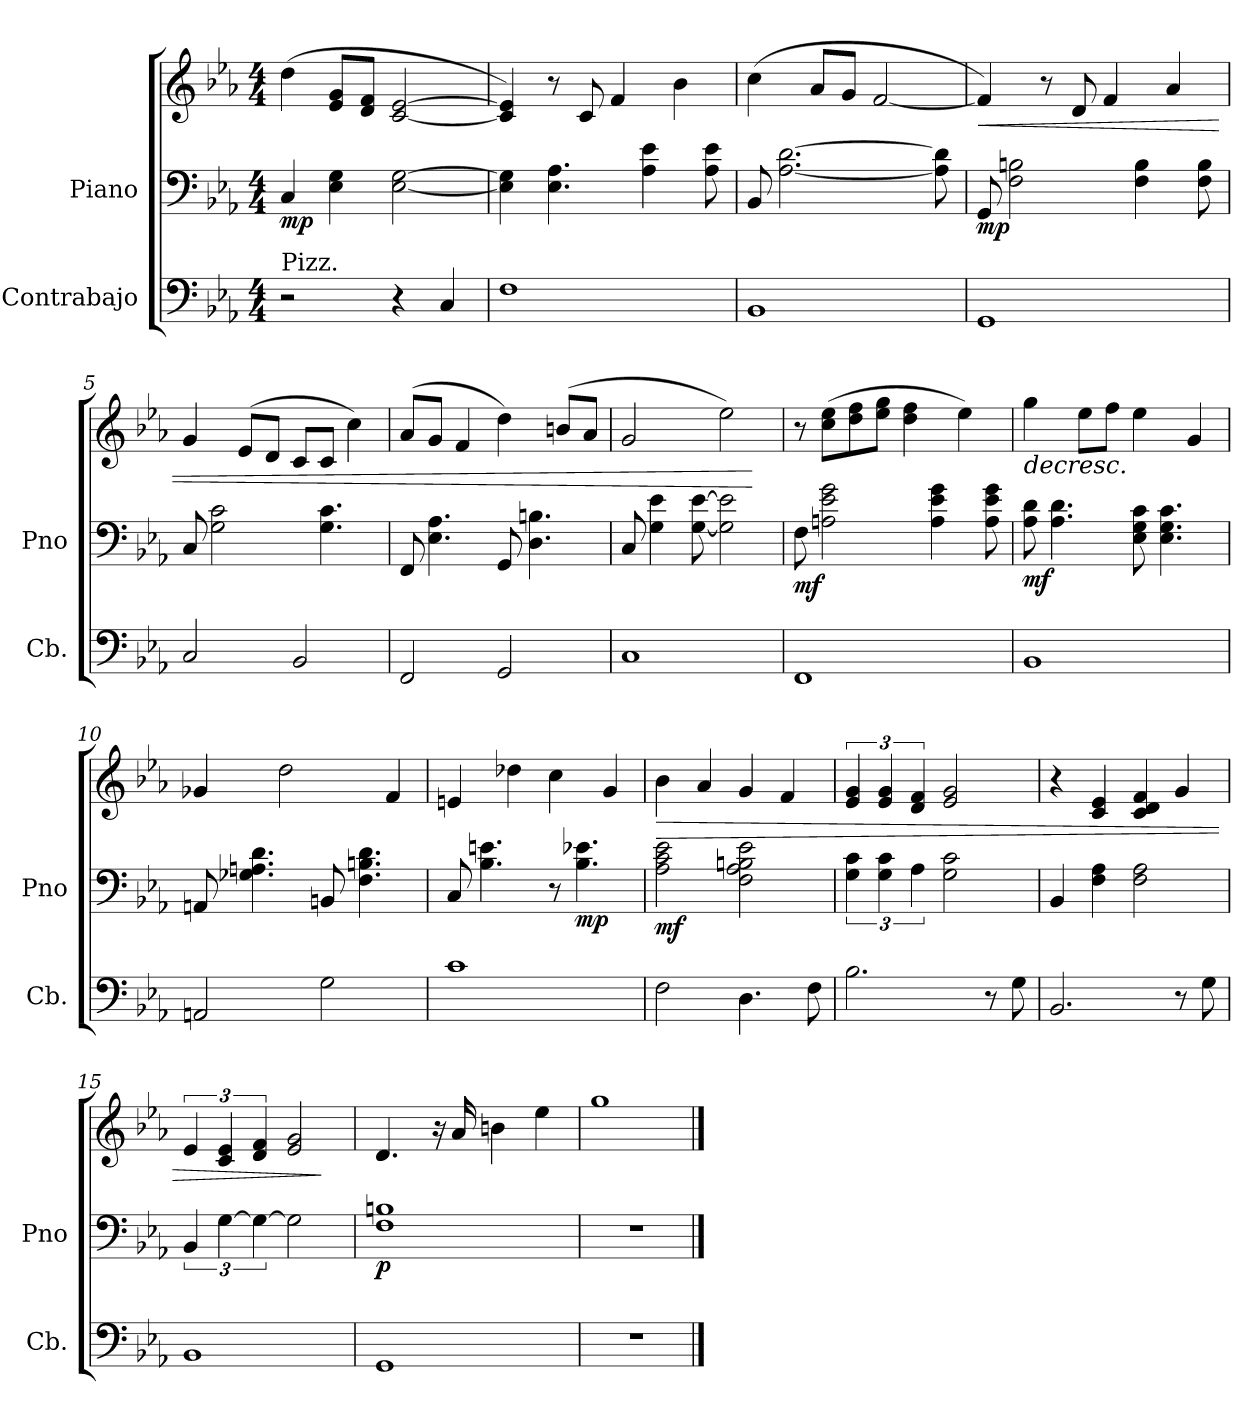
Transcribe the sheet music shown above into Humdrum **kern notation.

**kern	**kern	**kern	**dynam
*part2	*part1	*part1	*part1
*staff3	*staff2	*staff1	*staff1/2
*I"Contrabajo	*I"Piano	*	*
*I'Cb.	*I'Pno	*	*
*clefF4	*clefF4	*clefG2	*
*ITrd7c12	*	*	*
*k[b-e-a-]	*k[b-e-a-]	*k[b-e-a-]	*
*E-:	*E-:	*E-:	*
*M4/4	*M4/4	*M4/4	*
*MM120	*MM120	*MM120	*
=1	=1	=1	=1
!LO:TX:a:t=Pizz.	!	!	!
!	!	!	!LO:DY:b=2
2r	4C/	(>4dd\	mp
.	4E-\ 4G\	8e-/ 8g/L	.
.	.	8d/ 8f/J	.
4r	[2E-\ [2G\	[2c/ [2e-/	.
4CC/	.	.	.
=2	=2	=2	=2
1FF	4E-\] 4G\]	4c/] 4e-/])	.
.	4.E-\ 4.A-\	8r	.
.	.	8c/	.
.	.	4f/	.
.	4A-\ 4e-\	.	.
.	.	4b-\	.
.	8A-\ 8e-\	.	.
=3	=3	=3	=3
1BBB-	8BB-/	(>4cc\	.
.	[2.A-\ [2.d\	.	.
.	.	8a-/L	.
.	.	8g/J	.
.	.	[2f/	.
.	8A-\] 8d\]	.	.
=4	=4	=4	=4
!	!	!	!LO:HP:b
!	!	!	!LO:DY:n=1:b=2
1GGG	8GG/	4f/])	< mp
.	2F\ 2Bn\	.	.
.	.	8r	.
.	.	8d/	.
.	.	4f/	.
.	4F\ 4B\	.	.
.	.	4a-/	.
.	8F\ 8B\	.	.
!!LO:LB:g=z
=5	=5	=5	=5
2CC/	8C/	4g/	.
.	2G\ 2c\	.	.
.	.	(>8e-/L	.
.	.	8d/J	.
2BBB-/	.	8c/L	.
.	4.G\ 4.c\	8c/J	.
.	.	4cc\)	.
=6	=6	=6	=6
2FFF/	8FF/	(>8a-/L	.
.	4.E-\ 4.A-\	8g/J	.
.	.	4f/	.
2GGG/	8GG/	4dd\)	.
.	4.D\ 4.Bn\	.	.
.	.	(<8bn/L	.
.	.	8a-/J	.
=7	=7	=7	=7
1CC	8C/	2g/	.
.	4G\ 4e-\	.	.
.	[8G\ [8e-\	.	.
.	2G\] 2e-\]	2ee-\)	.
.	.	.	[
=8	=8	=8	=8
!	!	!	!LO:DY:b=2
1FFF	8F\	8r	mf
.	2An\ 2e-\ 2g\	(>8cc\ 8ee-\L	.
.	.	8dd\ 8ff\	.
.	.	8ee-\ 8gg\J	.
.	.	4dd\ 4ff\	.
.	4A\ 4e-\ 4g\	.	.
.	.	4ee-\)	.
.	8A\ 8e-\ 8g\	.	.
=9	=9	=9	=9
!	!	!	!LO:HP:b
!	!	!	!LO:DY:n=1:b=2
1BBB-	8A-\ 8d\	4gg\	> mf
.	4.A-\ 4.d\	.	.
.	.	8ee-\L	.
.	.	8ff\J	.
.	8E-\ 8G\ 8c\	4ee-\	.
.	4.E-\ 4.G\ 4.c\	.	.
.	.	4g/	.
!!LO:LB:g=z
=10	=10	=10	=10
2AAAn/	8AAn/	4g-X/	.
.	4.G-X\ 4.An\ 4.d\	.	.
.	.	2dd\	.
2GG\	8BBn/	.	.
.	4.F\ 4.Bn\ 4.d\	.	.
.	.	4f/	.
=11	=11	=11	=11
1C	8C/	4en/	.
.	4.B-\ 4.en\	.	.
.	.	4dd-X\	.
.	8r	4cc\	.
!	!	!	!LO:DY:b=2
.	4.B-\ 4.e-X\	.	mp
.	.	4g/	.
.	.	.	]
=12	=12	=12	=12
!	!	!	!LO:HP:b
!	!	!	!LO:DY:n=1:b=2
2FF\	2A-\ 2c\ 2e-\	4b-\	> mf
.	.	4a-/	.
4.DD\	2F\ 2A-\ 2Bn\ 2e-\	4g/	.
.	.	4f/	.
8FF\	.	.	.
=13	=13	=13	=13
2.BB-\	6G\ 6c\	6e-/ 6g/	.
.	6G\ 6c\	6e-/ 6g/	.
.	6A-\	6d/ 6f/	.
.	2G\ 2c\	2e-/ 2g/	.
8r	.	.	.
8GG\	.	.	.
=14	=14	=14	=14
2.BBB-/	4BB-/	4r	.
.	4F\ 4A-\	4c/ 4e-/	.
.	2F\ 2A-\	4c/ 4d/ 4f/	.
8r	.	4g/	.
8GG\	.	.	.
=15	=15	=15	=15
1BBB-	6BB-/	6e-/	.
.	[6G\	6c/ 6e-/	.
.	6G\_	6d/ 6f/	.
.	2G\]	2e-/ 2g/	.
.	.	.	]
!!LO:PB:g=z
=16	=16	=16	=16
!	!	!	!LO:DY:b=2
1GGG	1F 1Bn	4.d/	p
.	.	16r	.
.	.	16a-/	.
.	.	4bn\	.
.	.	4ee-\	.
=17	=17	=17	=17
1r	1r	1gg	.
==	==	==	==
*-	*-	*-	*-
